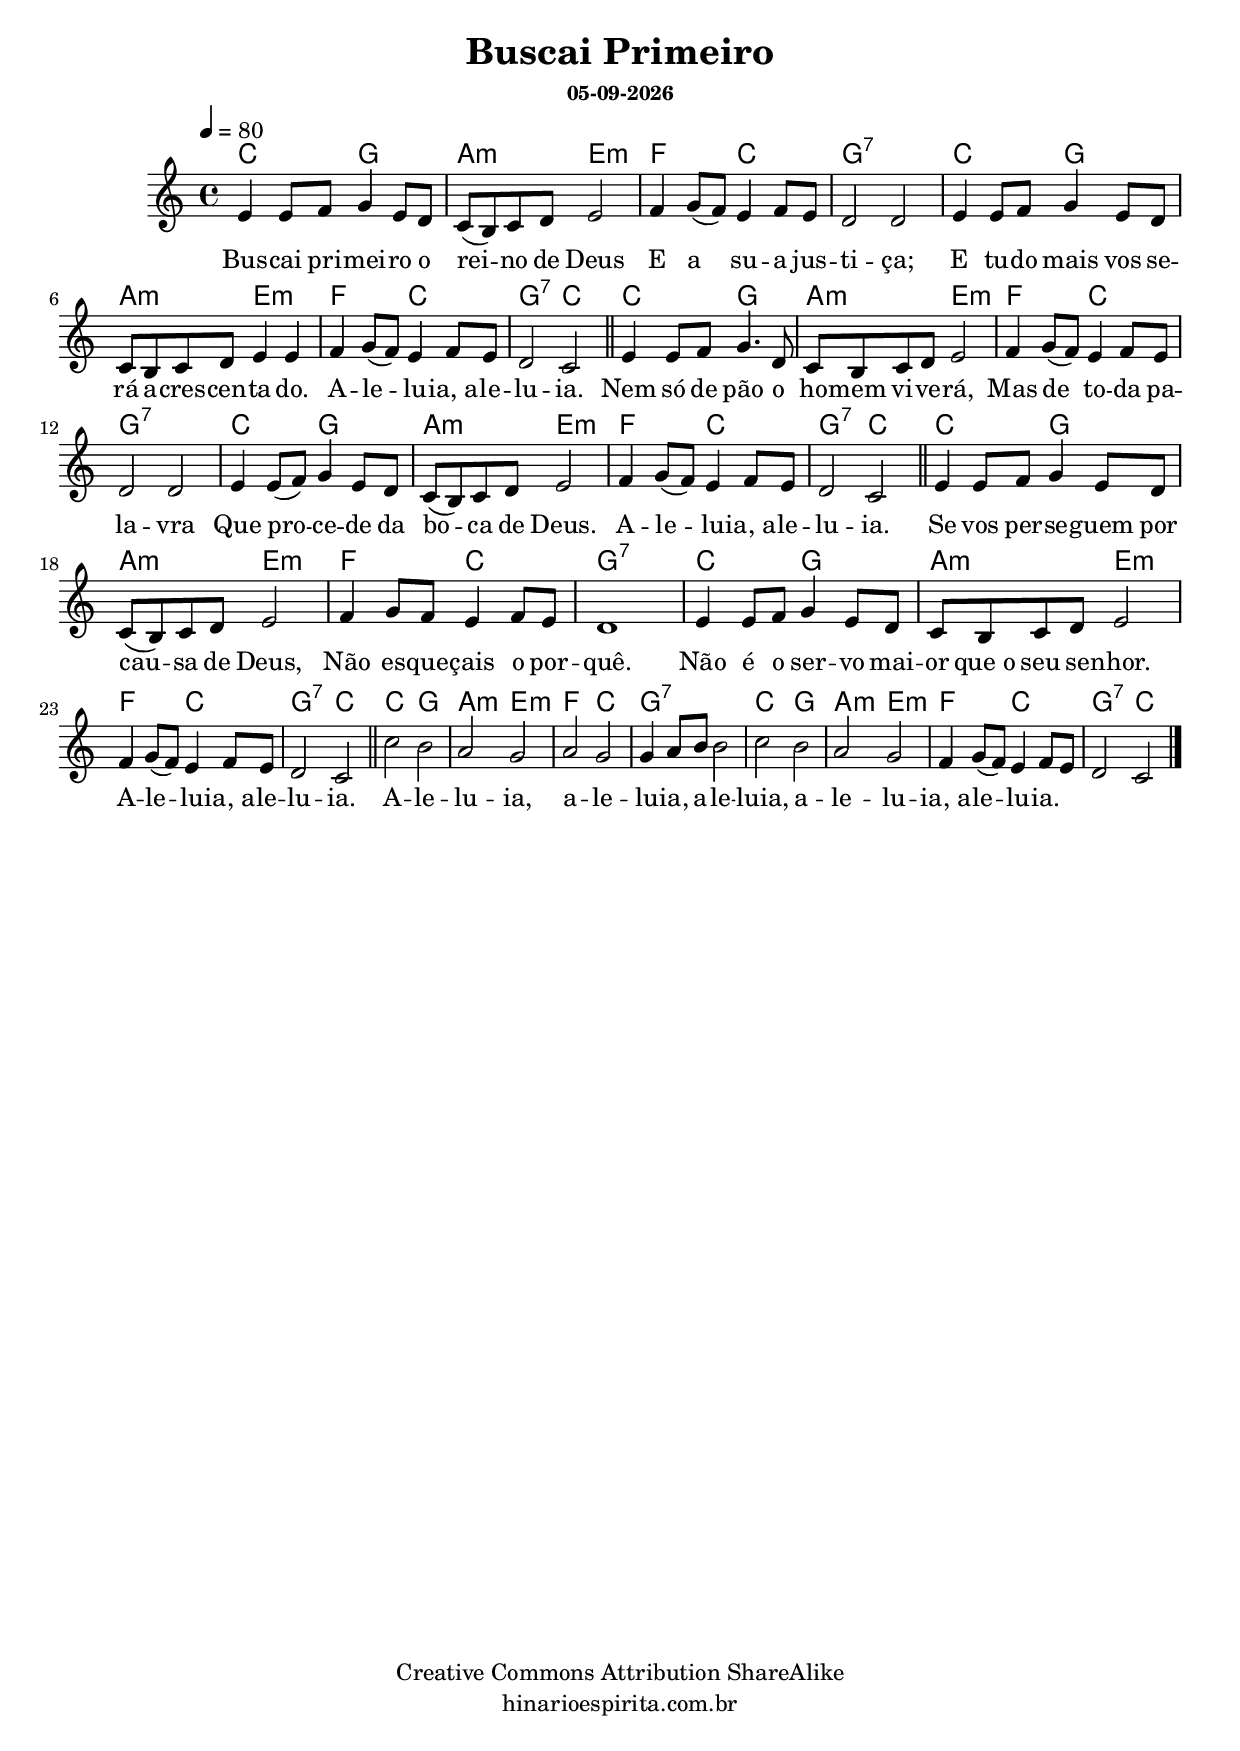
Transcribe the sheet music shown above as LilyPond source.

\version "2.16.0"
\pointAndClickOff

\header {
  title = "Buscai Primeiro"
  subsubtitle = #(strftime "%d-%m-%Y" (localtime (current-time)))
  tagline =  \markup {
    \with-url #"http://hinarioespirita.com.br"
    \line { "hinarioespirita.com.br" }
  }
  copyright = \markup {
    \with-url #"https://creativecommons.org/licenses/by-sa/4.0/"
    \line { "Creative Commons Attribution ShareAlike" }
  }
}

melodia = \relative c' {
  \key c \major
  \time 4/4
  \tempo 4 = 80
  \clef treble
 
  e4 e8 f g4 e8 d | c8( b) c d e2 | f4 g8( f) e4 f8 e | d2 d |
  e4 e8 f g4 e8 d | c8 b c d e4 e | f4 g8( f) e4 f8 e | d2 c |
  
  \bar "||"
  e4 e8 f g4. d8 | c8 b c d e2 | f4 g8( f) e4 f8 e | d2 d |
  e4 e8( f) g4 e8 d | c8( b) c d e2 | f4 g8( f) e4 f8 e | d2 c |

  \bar "||"
  e4 e8 f g4 e8 d | c8( b) c d e2 | f4 g8 f e4 f8 e | d1 |
  e4 e8 f g4 e8 d | c8 b c d e2 | f4 g8( f) e4 f8 e | d2 c |

  \bar "||"
  c'2 b a g a g | g4 a8 b b2
  c2 b a g | f4 g8( f) e4 f8 e | d2 c 
  \bar "|."
}

letra = \lyricmode {
  Bus -- cai pri -- mei -- ro o rei -- no de Deus  
  E a su -- a jus -- ti -- ça;  
  E tu -- do mais vos se -- rá a -- cres -- cen -- ta -- do.  
  A -- le -- lu -- ia,_a -- le -- lu -- ia.  
    
  Nem só de pão o ho -- mem vi -- ve -- rá,  
  Mas de to -- da pa -- la -- vra  
  Que pro -- ce -- de da bo -- ca de Deus.  
  A -- le -- lu -- ia,_a -- le -- lu -- ia.  
    
  Se vos per -- se -- guem por cau -- sa de Deus,  
  Não es -- que -- çais o por -- quê.  
  Não é o ser -- vo mai -- or que_o seu se -- nhor.  
  A -- le -- lu -- ia,_a -- le -- lu -- ia. 
  
  A -- le -- lu -- ia, a -- le -- lu -- ia, a -- le -- luia, a -- le -- lu -- ia,_a -- le -- lu -- ia.
}

harmonia = \chordmode {
  c2 g a:m e:m f c g1:7
  c2 g a:m e:m f c g:7 c2

  c2 g a:m e:m f c g1:7
  c2 g a:m e:m f c g:7 c2

  c2 g a:m e:m f c g1:7
  c2 g a:m e:m f c g:7 c2

  c2 g a:m e:m f c g1:7
  c2 g a:m e:m f c g:7 c2
}

\score {
  <<
    \new ChordNames { \harmonia }
    \new Staff <<
      \new Voice = "melodia" { \melodia }
      \lyricsto "melodia" \new Lyrics \letra
      \set Staff.midiInstrument = #"acoustic grand"
    >>
  >>
  \layout {}
  \midi {}
}
